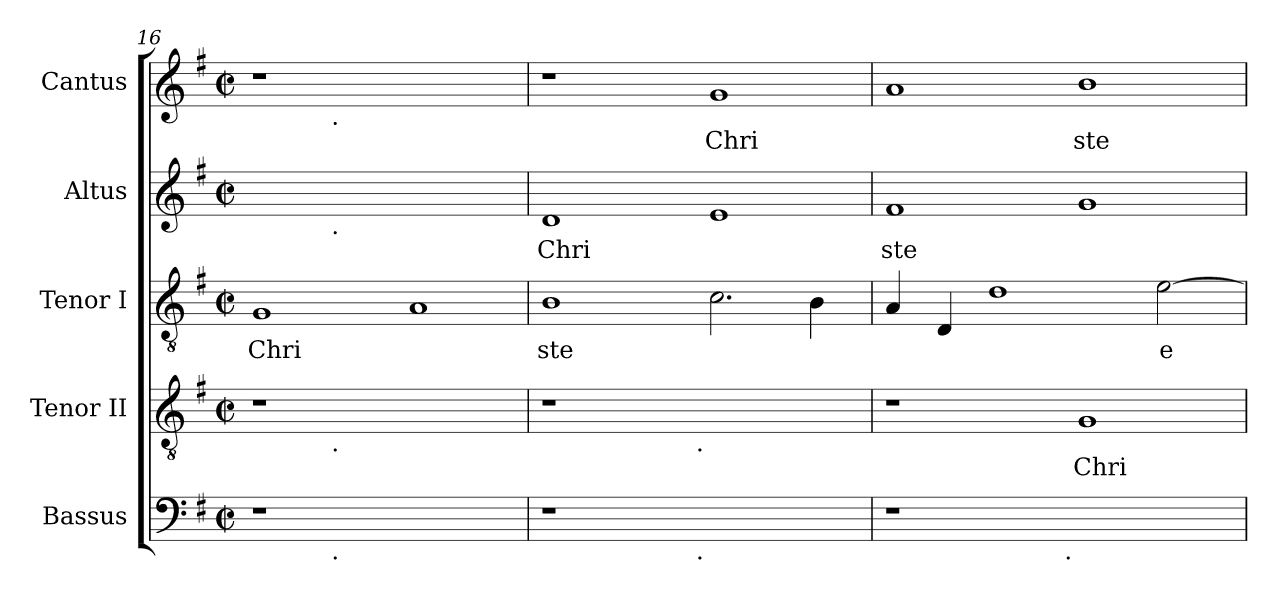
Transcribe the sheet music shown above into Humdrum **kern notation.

**kern	**kern	**text	**kern	**text	**kern	**text	**kern	**text
*part5	*part4	*part4	*part3	*part3	*part2	*part2	*part1	*part1
*staff5	*staff4	*staff4	*staff3	*staff3	*staff2	*staff2	*staff1	*staff1
*I"Bassus	*I"Tenor II	*	*I"Tenor I	*	*I"Altus	*	*I"Cantus	*
*I'B	*I'T II	*	*I'T I	*	*I'A	*	*I'C	*
*clefF4	*clefGv2	*	*clefGv2	*	*clefG2	*	*clefG2	*
*k[f#]	*k[f#]	*	*k[f#]	*	*k[f#]	*	*k[f#]	*
*G:	*G:	*	*G:	*	*G:	*	*G:	*
*M2/2	*M2/2	*	*M2/2	*	*M2/2	*	*M2/2	*
*met(c|)	*met(c|)	*	*met(c|)	*	*met(c|)	*	*met(c|)	*
=16	=16	=16	=16	=16	=16	=16	=16	=16
!	!	!	!	!LO:LY:b:cj	!	!	!	!
*^	*^	*	*	*	*	*	*^	*
1r	2ryy	1r	2ryy	.	1G	Chri	2ryy	.	1r	2ryy	.
!	!	!	!	!	!	!	!	!	!	!LO:TX:b:t=.	!
!	!	!	!	!	!	!	!LO:TX:b:t=.	!	!	!	!
!	!	!	!LO:TX:b:t=.	!	!	!	!	!	!	!	!
!	!LO:TX:b:t=.	!	!	!	!	!	!	!	!	!	!
.	1.ryy	.	1.ryy	.	.	.	1.ryy	.	.	1.ryy	.
!	!	!	!	!	!	!LO:LY:b:cj	!	!	!	!	!
1ryy	.	1ryy	.	.	1A	.	.	.	1ryy	.	.
=17	=17	=17	=17	=17	=17	=17	=17	=17	=17	=17	=17
!	!	!	!	!	!	!LO:LY:b:cj	!	!LO:LY:b:cj	!	!	!
*	*	*	*	*	*	*	*	*	*v	*v	*
1r	2ryy	1r	2ryy	.	1B	ste	1d	Chri-	1r	.
.	4...ryy	.	4...ryy	.	.	.	.	.	.	.
!	!	!	!LO:TX:b:t=.	!	!	!	!	!	!	!
!	!LO:TX:b:t=.	!	!	!	!	!	!	!	!	!
.	1ryy	.	1ryy	.	.	.	.	.	.	.
!	!	!	!	!	!	!LO:LY:b:cj	!	!LO:LY:b:cj	!	!LO:LY:b:cj
1ryy	.	1ryy	.	.	2.c\	.	1e	--	1g	Chri
!	!	!	!	!	!	!LO:LY:b:cj	!	!	!	!
.	.	.	.	.	4B\	.	.	.	.	.
.	32ryy	.	32ryy	.	.	.	.	.	.	.
=18	=18	=18	=18	=18	=18	=18	=18	=18	=18	=18
!	!	!	!	!	!	!LO:LY:b:cj	!	!LO:LY:b:cj	!	!LO:LY:b:cj
*	*	*v	*v	*	*	*	*	*	*	*
1r	2ryy	1r	.	4A/	.	1f#	-ste	1a	.
!	!	!	!	!	!LO:LY:b:cj	!	!	!	!
.	.	.	.	4D/	.	.	.	.	.
!	!	!	!	!	!LO:LY:b:cj	!	!	!	!
.	4...ryy	.	.	1d	.	.	.	.	.
!	!LO:TX:b:t=.	!	!	!	!	!	!	!	!
.	1ryy	.	.	.	.	.	.	.	.
!	!	!	!LO:LY:b:cj	!	!	!	!LO:LY:b:cj	!	!LO:LY:b:cj
1ryy	.	1G	Chri-	.	.	1g	.	1b	ste
!	!	!	!	!	!LO:LY:b:cj	!	!	!	!
.	.	.	.	[>2e\	e	.	.	.	.
.	32ryy	.	.	.	.	.	.	.	.
*v	*v	*	*	*	*	*	*	*	*
=	=	=	=	=	=	=	=	=
*-	*-	*-	*-	*-	*-	*-	*-	*-
